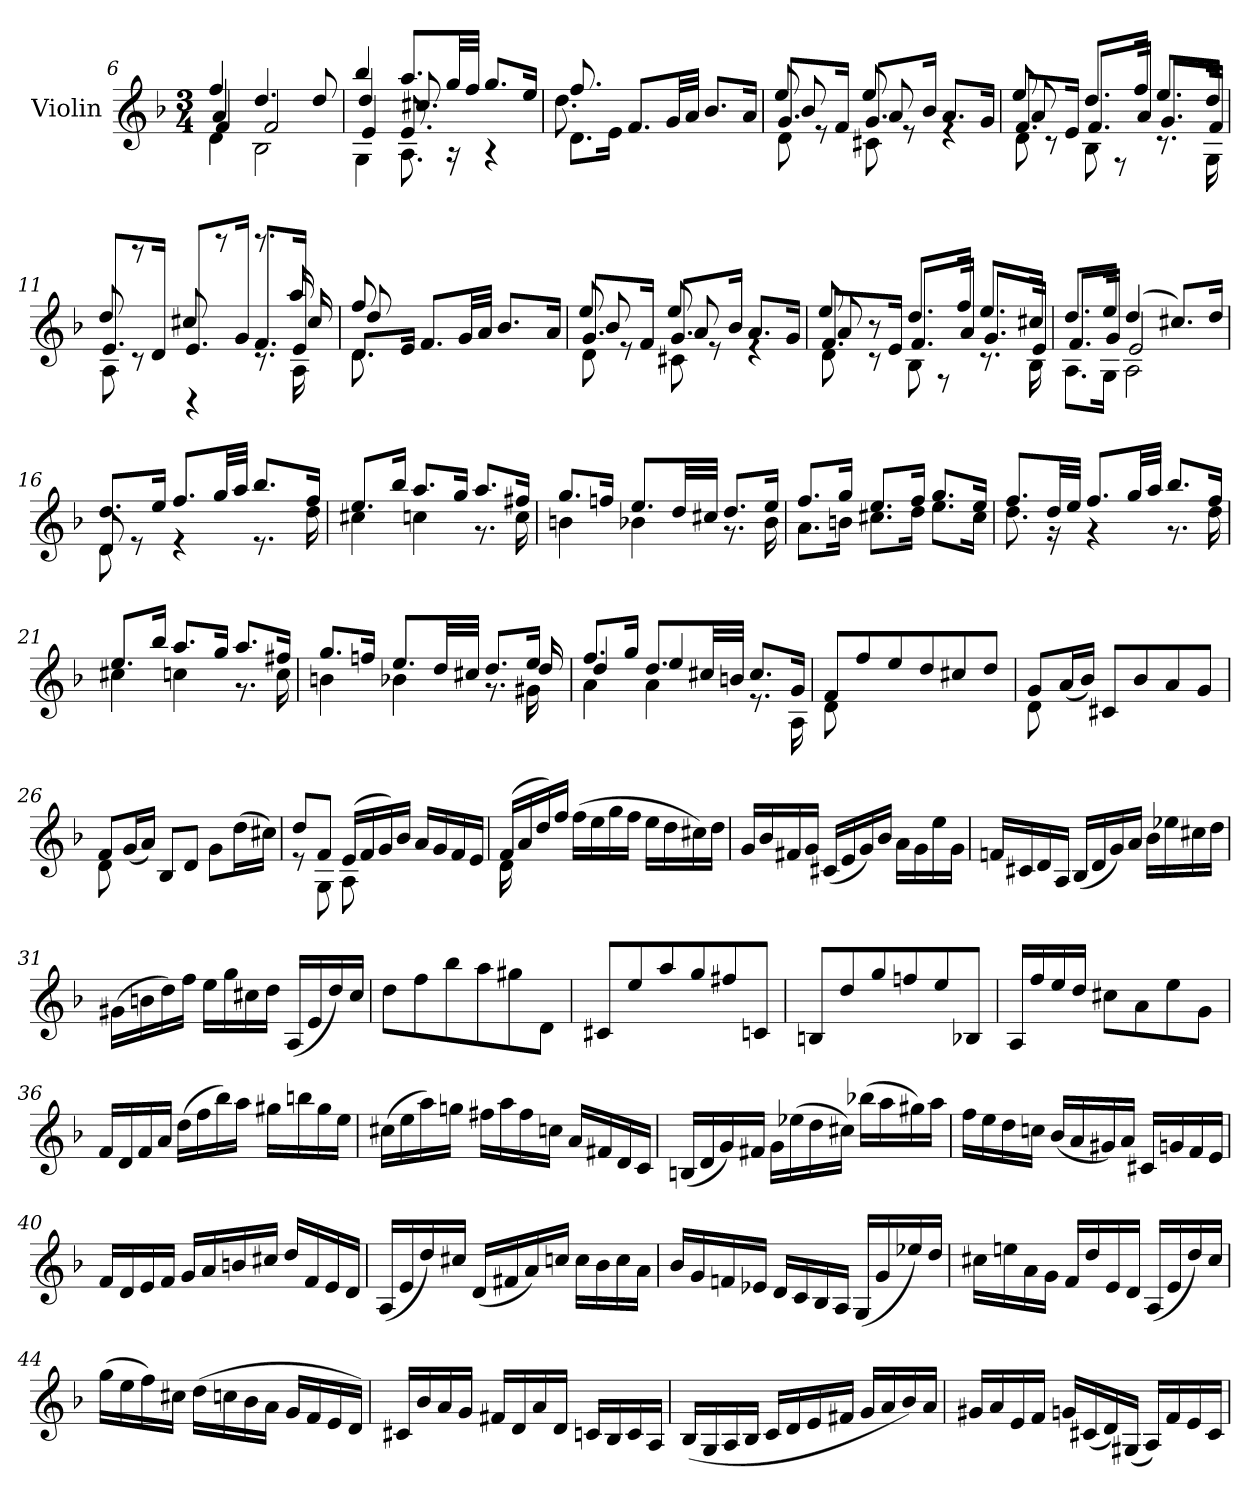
**kern
*part1
*staff1
*I"Violin
*I'Vln.
*clefG2
*k[b-]
*M3/4
=6
*^
*	*^
*	*	*^
4ff/	4d\	4a/	4f/
4.dd/	2B-\	2f/	2ryy
8dd/	.	.	.
!!LO:LB:g=z	!!	!!	!!
=7	=7	=7	=7
4bb-/	4G\	4dd/	4e/
8.aa/L	8.A\	8.cc#X/	8.e/
32gg/LL	16r	4ryy	4ryy
32ff/JJJ	.	.	.
8.gg/L	4r	.	.
16ee/Jk	.	16ryy	16ryy
*	*	*v	*v
=8	=8	=8
8.ff/	8.d\L	8.dd\
16ryy	16e\Jk	2ryy
8.f/L	2ryy	.
32g/LL	.	.
32a/JJJ	.	.
8.b-/L	.	.
16a/Jk	.	16ryy
=9	=9	=9
*	*	*^
8.g/L	8d\	8ee/	8b-/
.	8re	8ryy	8ryy
16f/Jk	.	.	.
8.g/L	8c#X\	8ee/	8a/
.	8re	4.ryy	4.ryy
16b-/Jk	.	.	.
8.a/L	4re	.	.
16g/Jk	.	.	.
=10	=10	=10	=10
8.f/L	8d\	8ee/	8a/
.	8rc	8ryy	2ryy
16e/Jk	.	.	.
8.dd/L	8B-\	8.f/L	.
.	8rF	.	.
16ff/Jk	.	16a/Jk	.
8.ee/L	8.rc	8.g/L	.
.	.	.	8ryy
16dd/Jk	16G\	16f/Jk	.
=11	=11	=11	=11
8.e/L	8A\	8dd/	8.ryy
.	8rc	8raaa	.
*	*	*v	*v
16d/Jk	.	.
8.e/L	4rBB	8cc#X/
.	.	8rcccc
16g/Jk	.	.
8.f/L	8.rc	8.rcccc
*	*	*^
16e/Jk	16A\	16aa/	16cc#/
!!LO:LB:g=z	!!	!!	!!
=12	=12	=12	=12
8ff/	8.d/L	8dd/	8.d\
8ryy	.	2ryy	.
.	16e/Jk	.	2ryy
8.f/L	2ryy	.	.
32g/LL	.	.	.
32a/JJJ	.	.	.
8.b-/L	.	.	.
.	.	8ryy	.
16a/Jk	.	.	16ryy
=13	=13	=13	=13
8.g/L	8d\	8ee/	8b-/
.	8re	8ryy	8ryy
16f/Jk	.	.	.
8.g/L	8c#X\	8ee/	8a/
.	8re	4.ryy	4.ryy
16b-/Jk	.	.	.
8.a/L	4re	.	.
16g/Jk	.	.	.
=14	=14	=14	=14
8.f/L	8d\	8ee/	8a/
.	8rc	8r	2ryy
16e/Jk	.	.	.
8.dd/L	8B-\	8.f/L	.
.	8rF	.	.
16ff/Jk	.	16a/Jk	.
8.ee/L	8.rc	8.g/L	.
.	.	.	8ryy
16cc#X/Jk	16B-\	16e/Jk	.
*	*	*v	*v
=15	=15	=15
8.dd/L	8.A\L	8.f/L
16ee/Jk	16G\Jk	16g/Jk
(4dd/	2A\	2e/
8.cc#X/L)	.	.
16dd/Jk	.	.
=16	=16	=16
8.dd/L	8d\	8d/
.	8r	2ryy
16ee/Jk	.	.
8.ff/L	4r	.
32gg/LL	.	.
32aa/JJJ	.	.
8.bb-/L	8.r	.
.	.	8ryy
16ff/Jk	16dd\	.
*	*v	*v
!!LO:LB:g=z
=17	=17
8.ee/L	4cc#X\
16bb-/Jk	.
8.aa/L	4ccn\
16gg/Jk	.
8.aa/L	8.r
16ff#X/Jk	16cc\
=18	=18
8.gg/L	4bn\
16ffn/Jk	.
8.ee/L	4b-X\
32dd/LL	.
32cc#X/JJJ	.
8.dd/L	8.r
16ee/Jk	16b-\
=19	=19
8.ff/L	8.a\L
16gg/Jk	16bn\Jk
8.ee/L	8.cc#X\L
16ff/Jk	16dd\Jk
8.gg/L	8.ee\L
16ee/Jk	16cc#\Jk
=20	=20
8.ff/L	8.dd\
32dd/LL	16r
32ee/JJJ	.
8.ff/L	4r
32gg/LL	.
32aa/JJJ	.
8.bb-/L	8.r
16ff/Jk	16dd\
=21	=21
8.ee/L	4cc#X\
16bb-/Jk	.
8.aa/L	4ccn\
16gg/Jk	.
8.aa/L	8.r
16ff#X/Jk	16cc\
!!LO:LB:g=z	!!
=22	=22
*	*^
8.gg/L	4bn\	8.ryy
*	*v	*v
16ffn/Jk	.
8.ee/L	4b-X\
32dd/LL	.
32cc#X/JJJ	.
8.dd/L	8.r
*	*^
16ee/Jk	16g#X\	16dd/
=23	=23	=23
8.ff/L	4a\	4dd/
16gg/Jk	.	.
4a\	8.dd/L	4ee/
.	32cc#X/LL	.
.	32bn/JJJ	.
8.cc#/L	8.re	4ryy
16g/Jk	16A\	.
*	*v	*v
=24	=24
8f/L	8d\
8ff/	2ryy
8ee/	.
8dd/	.
8cc#X/	.
8dd/J	8ryy
=25	=25
8g/L	8d\
(>16a/L	2ryy
16b-/JJ)	.
8c#X/L	.
8b-/	.
8a/	.
8g/J	8ryy
=26	=26
8f/L	8d\
(>16g/L	2ryy
16a/JJ)	.
8B-/L	.
8d/J	.
8g\L	.
(16dd\L	8ryy
16cc#X\JJ)	.
!!LO:LB:g=z	!!
=27	=27
8dd/L	8re
8f/J	8G\
(16e/LL	8A\
16f/	.
16g/)	4.ryy
16b-/JJ	.
16a/LL	.
16g/	.
16f/	.
16e/JJ	.
=28	=28
(16f/LL	16d\
16a/	2ryy
16dd/)	.
16ff/JJ	.
(16ff\LL	.
16ee\	.
16gg\	.
16ff\JJ	.
16ee\LL	.
16dd\	8.ryy
16cc#X\)	.
16dd\JJ	.
*v	*v
=29
16g/LL
16b-/
16f#X/
16g/JJ
(16c#X/LL
16e/
16g/)
16b-/JJ
16a\LL
16g\
16ee\
16g\JJ
=30
16fn/LL
16c#X/
16d/
16A/JJ
(16B-/LL
16d/
16g/)
16a/JJ
16b-\LL
16ee-X\
16cc#X\
16dd\JJ
!!LO:LB:g=z
=31
(16g#X\LL
16bn\
16dd\)
16ff\JJ
16ee\LL
16gg\
16cc#X\
16dd\JJ
(16A/LL
16e/
16dd/)
16cc#/JJ
=32
8dd\L
8ff\
8bb-\
8aa\
8gg#X\
8d\J
=33
8c#X/L
8ee/
8aa/
8gg/
8ff#X/
8cn/J
=34
8Bn/L
8dd/
8gg/
8ffn/
8ee/
8B-X/J
=35
16A/LL
16ff/
16ee/
16dd/JJ
8cc#X\L
8a\
8ee\
8g\J
!!LO:LB:g=z
=36
16f/LL
16d/
16f/
16a/JJ
(16dd\LL
16ff\
16bb-\)
16aa\JJ
16gg#X\LL
16bbn\
16gg#\
16ee\JJ
=37
(16cc#X\LL
16ee\
16aa\)
16ggn\JJ
16ff#X\LL
16aa\
16ff#\
16ccn\JJ
16a/LL
16f#X/
16d/
16c/JJ
=38
(16Bn/LL
16d/
16g/)
16f#X/JJ
16g\LL
(16ee-X\
16dd\
16cc#X\JJ)
(16bb-X\LL
16aa\
16gg#X\)
16aa\JJ
=39
16ff\LL
16ee\
16dd\
16ccn\JJ
(16b-/LL
16a/
16g#X/)
16a/JJ
16c#X/LL
16gn/
16f/
16e/JJ
!!LO:LB:g=z
=40
16f/LL
16d/
16e/
16f/JJ
16g/LL
16a/
16bn/
16cc#X/JJ
16dd/LL
16f/
16e/
16d/JJ
=41
(16A/LL
16e/
16dd/)
16cc#X/JJ
(16d/LL
16f#X/
16a/)
16ccn/JJ
16cc\LL
16b-\
16cc\
16a\JJ
=42
16b-/LL
16g/
16fn/
16e-X/JJ
16d/LL
16c/
16B-/
16A/JJ
(16G/LL
16g/
16ee-X/)
16dd/JJ
=43
16cc#X\LL
16een\
16a\
16g\JJ
16f/LL
16dd/
16e/
16d/JJ
(16A/LL
16e/
16dd/)
16cc#/JJ
!!LO:LB:g=z
=44
(16gg\LL
16ee\
16ff\)
16cc#X\JJ
(16dd\LL
16ccn\
16b-\
16a\JJ
16g/LL
16f/
16e/
16d/JJ)
=45
16c#X/LL
16b-/
16a/
16g/JJ
16f#X/LL
16d/
16a/
16d/JJ
16cn/LL
16B-/
16c/
16A/JJ
=46
(16B-/LL
16G/
16A/
16B-/JJ
16c/LL
16d/
16e/
16f#X/JJ
16g/LL
16a/
16b-/)
16a/JJ
=47
16g#X/LL
16a/
16e/
16f/JJ
16gn/LL
(16c#X/
16d/)
(16G#X/JJ
16A/LL)
16f/
16e/
16c#/JJ
=
*-
